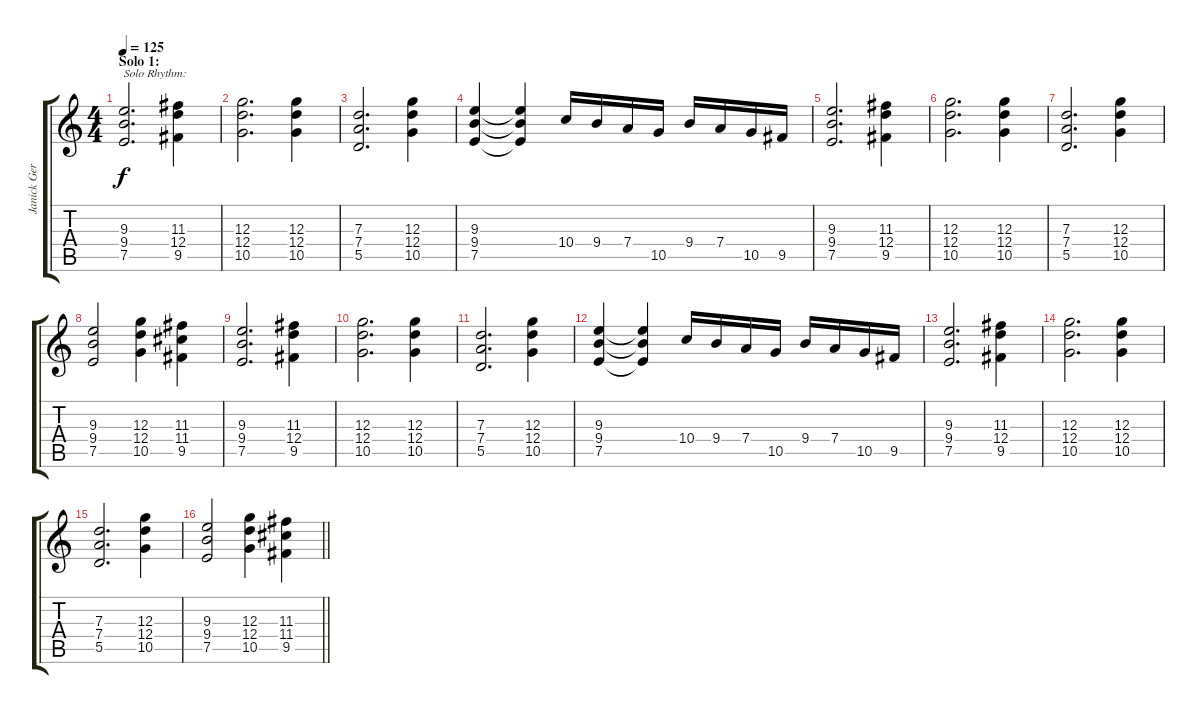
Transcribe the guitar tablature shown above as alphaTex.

\track ("Janick Gers" "Janick Ger") {instrument overdrivenguitar}
\staff {score tabs}
\tuning (E4 B3 G3 D3 A2 E2) {hide}
\ts (4 4)
\section ("" "Solo 1:")
\tempo 125
\clef g2
\ks c
(9.3 9.4 7.5).2{d txt "Solo Rhythm:" dy f} (11.3 12.4 9.5).4 |
(12.3 12.4 10.5).2{d} (12.3 12.4 10.5).4 |
(7.3 7.4 5.5).2{d} (12.3 12.4 10.5).4 |
(9.3 9.4 7.5).4 (9.3{t} 9.4{t} 7.5{t}).4 10.4.16 9.4.16 7.4.16 10.5.16 9.4.16 7.4.16 10.5.16 9.5.16 |
(9.3 9.4 7.5).2{d} (11.3 12.4 9.5).4 |
(12.3 12.4 10.5).2{d} (12.3 12.4 10.5).4 |
(7.3 7.4 5.5).2{d} (12.3 12.4 10.5).4 |
(9.3 9.4 7.5).2 (12.3 12.4 10.5).4 (11.3 11.4 9.5).4 |
(9.3 9.4 7.5).2{d} (11.3 12.4 9.5).4 |
(12.3 12.4 10.5).2{d} (12.3 12.4 10.5).4 |
(7.3 7.4 5.5).2{d} (12.3 12.4 10.5).4 |
(9.3 9.4 7.5).4 (9.3{t} 9.4{t} 7.5{t}).4 10.4.16 9.4.16 7.4.16 10.5.16 9.4.16 7.4.16 10.5.16 9.5.16 |
(9.3 9.4 7.5).2{d} (11.3 12.4 9.5).4 |
(12.3 12.4 10.5).2{d} (12.3 12.4 10.5).4 |
(7.3 7.4 5.5).2{d} (12.3 12.4 10.5).4 |
\barLineRight lightlight
(9.3 9.4 7.5).2 (12.3 12.4 10.5).4 (11.3 11.4 9.5).4
